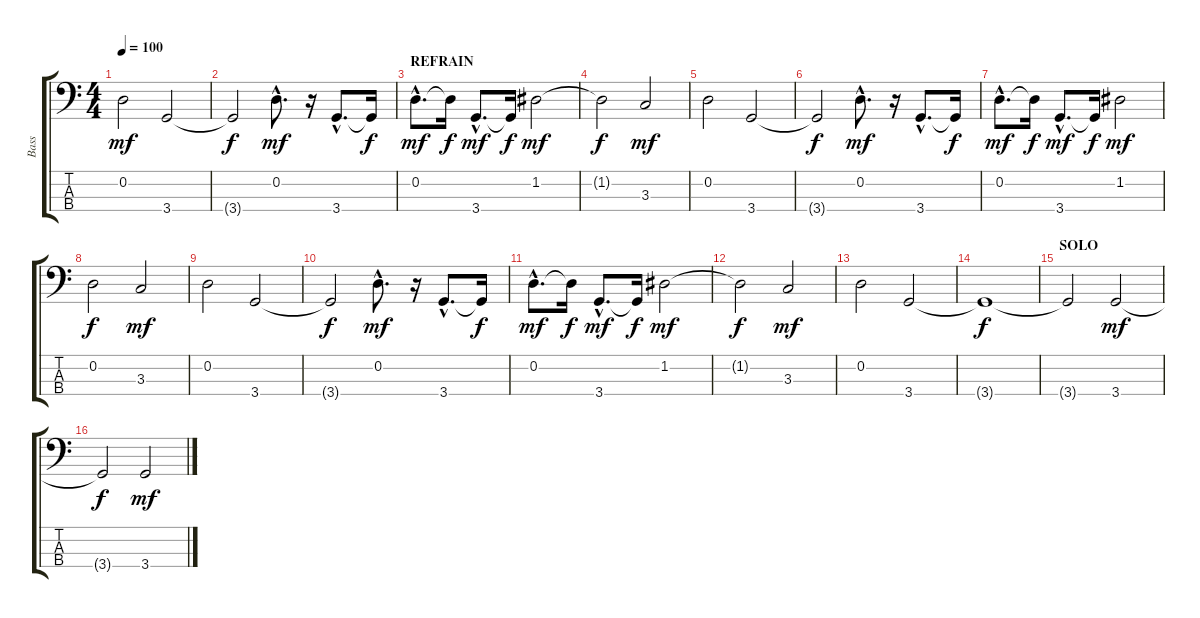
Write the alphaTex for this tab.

\track ("Bass" "Bass") {instrument electricbassfinger}
\staff {score tabs}
\tuning (G2 D2 A1 E1) {hide}
\ts (4 4)
\tempo 100
\clef f4
\ks c
0.2.2{dy mf} 3.4.2 |
3.4{t}.2{dy f} 0.2{hac}.8{d dy mf} r.16 3.4{hac}.8{d} 3.4{t}.16{dy f} |
\section ("" "REFRAIN")
0.2{hac}.8{d dy mf} 0.2{t}.16{dy f} 3.4{hac}.8{d dy mf} 3.4{t}.16{dy f} 1.2.2{dy mf} |
1.2{t}.2{dy f} 3.3.2{dy mf} |
0.2.2 3.4.2 |
3.4{t}.2{dy f} 0.2{hac}.8{d dy mf} r.16 3.4{hac}.8{d} 3.4{t}.16{dy f} |
0.2{hac}.8{d dy mf} 0.2{t}.16{dy f} 3.4{hac}.8{d dy mf} 3.4{t}.16{dy f} 1.2.2{dy mf} |
0.2.2{dy f} 3.3.2{dy mf} |
0.2.2 3.4.2 |
3.4{t}.2{dy f} 0.2{hac}.8{d dy mf} r.16 3.4{hac}.8{d} 3.4{t}.16{dy f} |
0.2{hac}.8{d dy mf} 0.2{t}.16{dy f} 3.4{hac}.8{d dy mf} 3.4{t}.16{dy f} 1.2.2{dy mf} |
1.2{t}.2{dy f} 3.3.2{dy mf} |
0.2.2 3.4.2 |
3.4{t}.1{dy f} |
\section ("" "SOLO")
3.4{t}.2 3.4.2{dy mf} |
3.4{t}.2{dy f} 3.4.2{dy mf}
